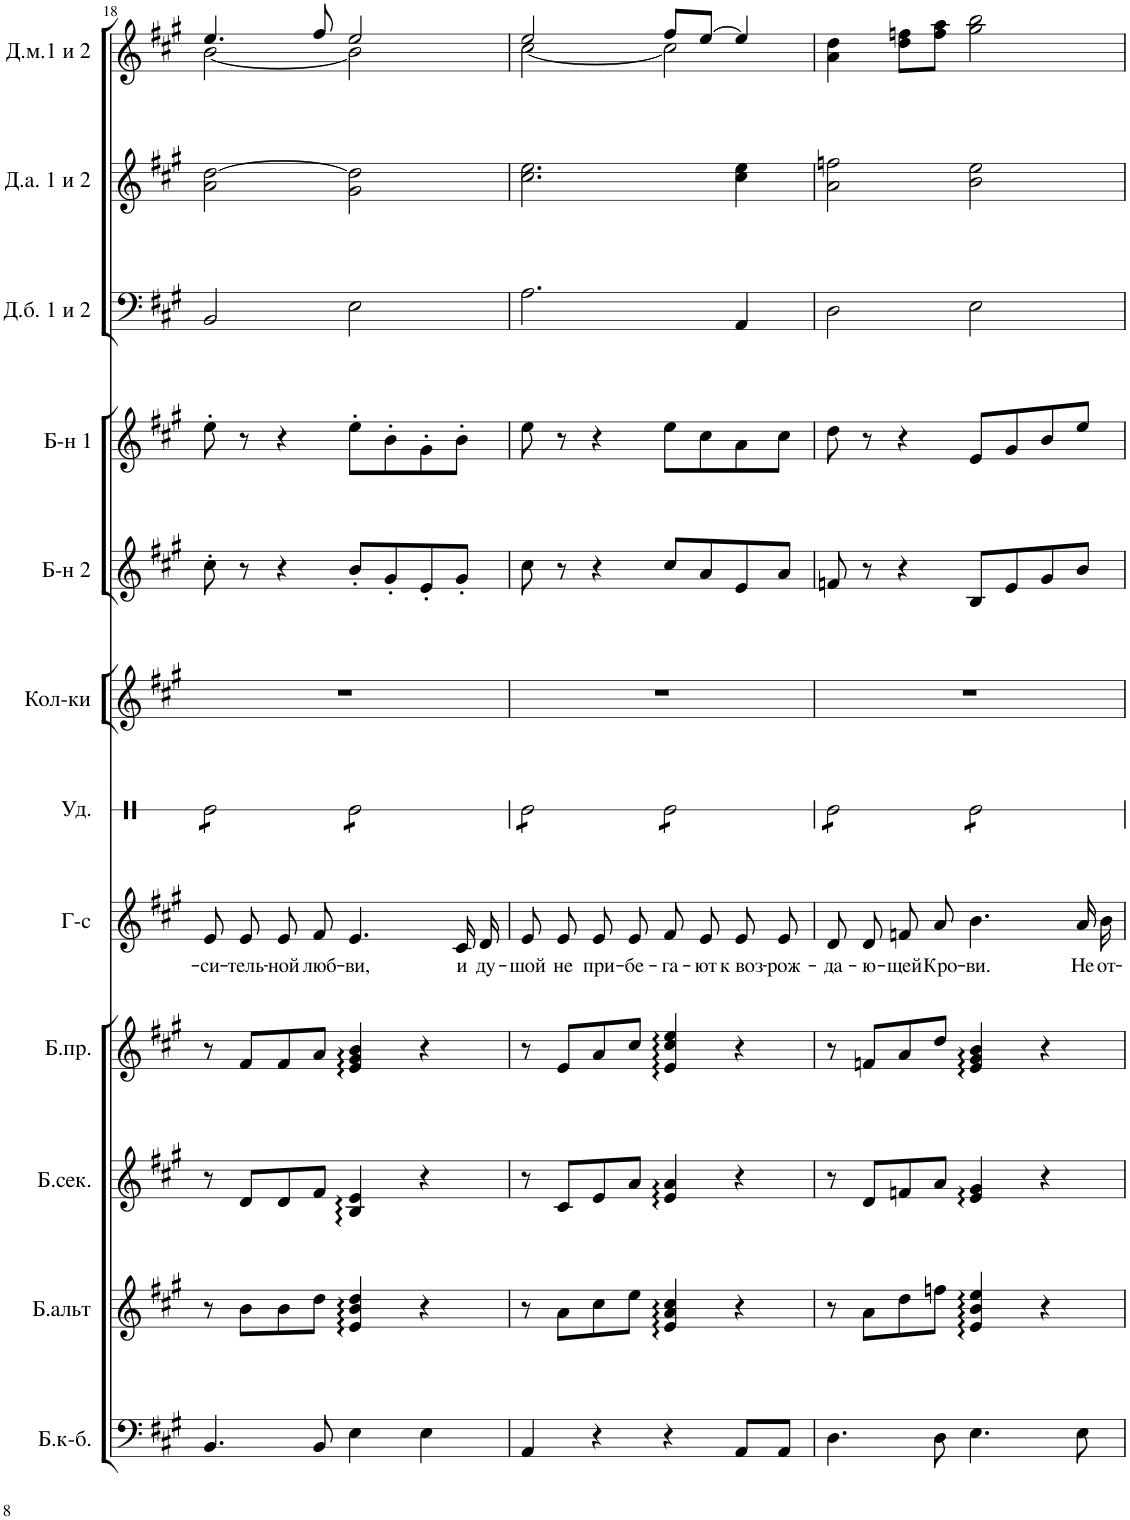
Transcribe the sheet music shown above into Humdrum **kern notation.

**kern	**kern	**kern	**kern	**kern	**text	**kern	**kern	**kern	**kern	**kern	**kern	**kern
*part12	*part11	*part10	*part9	*part8	*part8	*part7	*part6	*part5	*part4	*part3	*part2	*part1
*staff12	*staff11	*staff10	*staff9	*staff8	*staff8	*staff7	*staff6	*staff5	*staff4	*staff3	*staff2	*staff1
*I"Балалайка к-бас	*I"Балалайка альт	*I"Балалайка секунда	*I"Балалайка прима	*I"Голос	*	*I"Ударные	*I"Колокольчики	*I"Баян 2	*I"Баян 1	*I"Д.бас 1 и 2	*I"Д.альт 1 и 2	*I"Д.мал.1 и 2
!!LO:PB:g=z
*clefF4	*clefG2	*clefG2	*clefG2	*clefG2	*	*clefX	*clefG2	*clefG2	*clefG2	*clefF4	*clefG2	*clefG2
*k[f#c#g#]	*k[f#c#g#]	*k[f#c#g#]	*k[f#c#g#]	*k[f#c#g#]	*	*k[]	*k[f#c#g#]	*k[f#c#g#]	*k[f#c#g#]	*k[f#c#g#]	*k[f#c#g#]	*k[f#c#g#]
*M4/4	*M4/4	*M4/4	*M4/4	*M4/4	*	*M4/4	*M4/4	*M4/4	*M4/4	*M4/4	*M4/4	*M4/4
*met(c)	*met(c)	*met(c)	*met(c)	*met(c)	*	*met(c)	*met(c)	*met(c)	*met(c)	*met(c)	*met(c)	*met(c)
=18	=18	=18	=18	=18	=18	=18	=18	=18	=18	=18	=18	=18
!	!	!	!	!	!LO:LY:b	!	!	!	!	!	!	!
*	*	*	*	*	*	*	*	*	*	*	*	*^
*	*	*	*	*	*	*tremolo	*	*	*	*	*	*	*
4.BB/	8r	8r	8r	8e/L	-си-	8Re\L	1r	8cc#'\	8ee'\	2BB/	2a\ [2dd\	4.ee/	[2b\
!	!	!	!	!	!LO:LY:b	!	!	!	!	!	!	!	!
.	8b\L	8d/L	8f#/L	8e/J	-тель-	8Re\	.	8r	8r	.	.	.	.
!	!	!	!	!	!LO:LY:b	!	!	!	!	!	!	!	!
.	8b\	8d/	8f#/	8e/L	-ной	8Re\	.	4r	4r	.	.	.	.
!	!	!	!	!	!LO:LY:b	!	!	!	!	!	!	!	!
8BB/	8dd\J	8f#/J	8a/J	8f#/J	люб-	8Re\J	.	.	.	.	.	8ff#/	.
!	!	!	!	!	!LO:LY:b	!	!	!	!	!	!	!	!
4E\	4e/ 4b/ 4dd/	4B/ 4e/	4e/ 4g#/ 4b/	4.e/	-ви,	8Re\L	.	8b'/L	8ee'\L	2E\	2g#\ 2dd\]	2ee/	2b\]
.	.	.	.	.	.	8Re\	.	8g#'/	8b'\	.	.	.	.
4E\	4r	4r	4r	.	.	8Re\	.	8e'/	8g#'\	.	.	.	.
!	!	!	!	!	!LO:LY:b	!	!	!	!	!	!	!	!
.	.	.	.	16c#/LL	и	8Re\J	.	8g#'/J	8b'\J	.	.	.	.
!	!	!	!	!	!LO:LY:b	!	!	!	!	!	!	!	!
.	.	.	.	16d/JJ	ду-	.	.	.	.	.	.	.	.
=19	=19	=19	=19	=19	=19	=19	=19	=19	=19	=19	=19	=19	=19
!	!	!	!	!	!LO:LY:b	!	!	!	!	!	!	!	!
4AA/	8r	8r	8r	8e/L	-шой	8Re\L	1r	8cc#\	8ee\	2.A\	2.cc#\ 2.ee\	2ee/	[2cc#\
!	!	!	!	!	!LO:LY:b	!	!	!	!	!	!	!	!
.	8a\L	8c#/L	8e/L	8e/J	не	8Re\	.	8r	8r	.	.	.	.
!	!	!	!	!	!LO:LY:b	!	!	!	!	!	!	!	!
4r	8cc#\	8e/	8a/	8e/L	при-	8Re\	.	4r	4r	.	.	.	.
!	!	!	!	!	!LO:LY:b	!	!	!	!	!	!	!	!
.	8ee\J	8a/J	8cc#/J	8e/J	-бе-	8Re\J	.	.	.	.	.	.	.
!	!	!	!	!	!LO:LY:b	!	!	!	!	!	!	!	!
4r	4e/ 4a/ 4cc#/	4e/ 4a/	4e/ 4cc#/ 4ee/	8f#/L	-га-	8Re\L	.	8cc#/L	8ee\L	.	.	8ff#/L	2cc#\]
!	!	!	!	!	!LO:LY:b	!	!	!	!	!	!	!	!
.	.	.	.	8e/J	-ют	8Re\	.	8a/	8cc#\	.	.	[8ee/J	.
!	!	!	!	!	!LO:LY:b	!	!	!	!	!	!	!	!
8AA/L	4r	4r	4r	8e/L	к воз-	8Re\	.	8e/	8a\	4AA/	4cc#\ 4ee\	4ee/]	.
!	!	!	!	!	!LO:LY:b	!	!	!	!	!	!	!	!
8AA/J	.	.	.	8e/J	-рож-	8Re\J	.	8a/J	8cc#\J	.	.	.	.
*	*	*	*	*	*	*	*	*	*	*	*	*v	*v
=20	=20	=20	=20	=20	=20	=20	=20	=20	=20	=20	=20	=20
!	!	!	!	!	!LO:LY:b	!	!	!	!	!	!	!
4.D\	8r	8r	8r	8d/L	-да-	8Re\L	1r	8fn/	8dd\	2D\	2a\ 2ffn\	4a\ 4dd\
!	!	!	!	!	!LO:LY:b	!	!	!	!	!	!	!
.	8a\L	8d/L	8fn/L	8d/J	-ю-	8Re\	.	8r	8r	.	.	.
!	!	!	!	!	!LO:LY:b	!	!	!	!	!	!	!
.	8dd\	8fn/	8a/	8fn/L	-щей	8Re\	.	4r	4r	.	.	8dd\ 8ffn\L
!	!	!	!	!	!LO:LY:b	!	!	!	!	!	!	!
8D\	8ffn\J	8a/J	8dd/J	8a/J	Кро-	8Re\J	.	.	.	.	.	8ff\ 8aa\J
!	!	!	!	!	!LO:LY:b	!	!	!	!	!	!	!
4.E\	4e/ 4b/ 4ee/	4e/ 4g#/	4e/ 4g#/ 4b/	4.b\	-ви.	8Re\L	.	8B/L	8e/L	2E\	2b\ 2ee\	2gg#\ 2bb\
.	.	.	.	.	.	8Re\	.	8e/	8g#/	.	.	.
.	4r	4r	4r	.	.	8Re\	.	8g#/	8b/	.	.	.
!	!	!	!	!	!LO:LY:b	!	!	!	!	!	!	!
8E\	.	.	.	16a/LL	Не	8Re\J	.	8b/J	8ee/J	.	.	.
*	*	*	*	*	*	*Xtremolo	*	*	*	*	*	*
!	!	!	!	!	!LO:LY:b	!	!	!	!	!	!	!
.	.	.	.	16b/JJ	от-	.	.	.	.	.	.	.
=	=	=	=	=	=	=	=	=	=	=	=	=
*-	*-	*-	*-	*-	*-	*-	*-	*-	*-	*-	*-	*-
